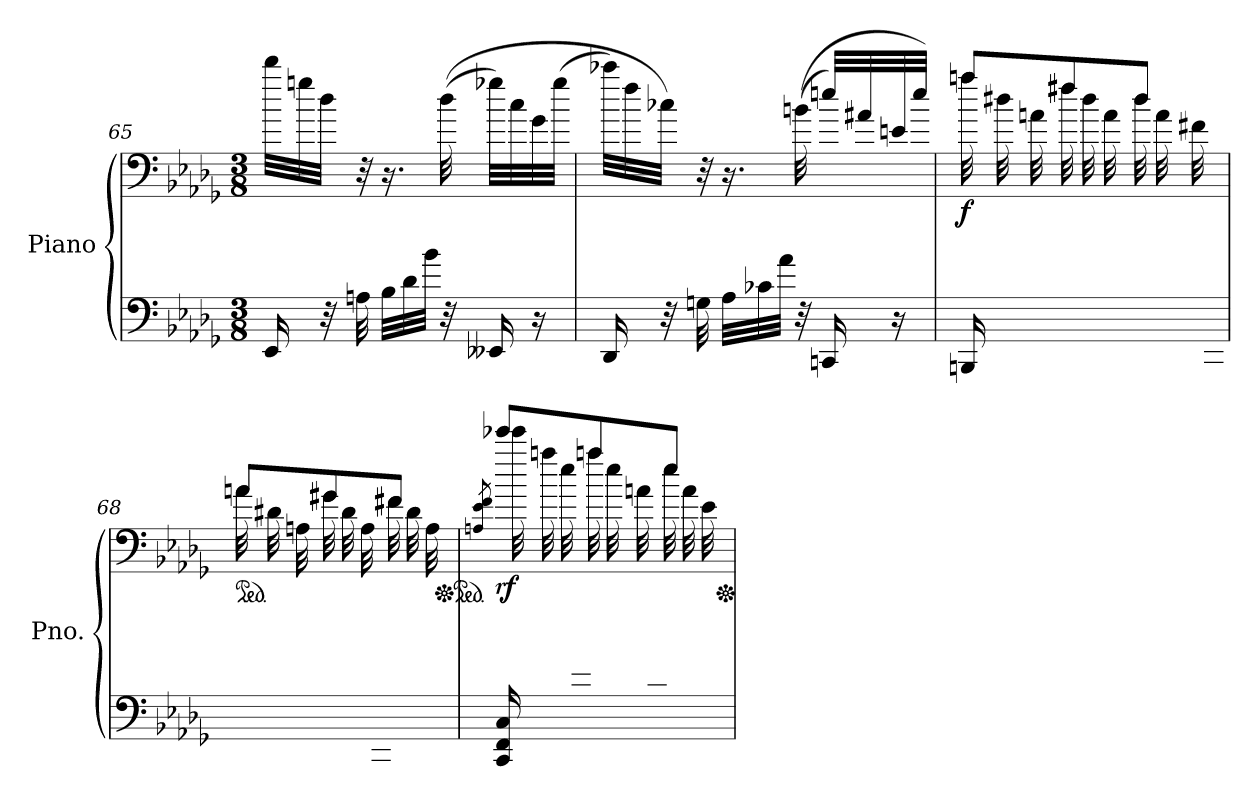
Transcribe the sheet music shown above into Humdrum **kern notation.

**kern	**kern	**dynam
*part1	*part1	*part1
*staff2	*staff1	*staff1/2
*I"Piano	*	*
*I'Pno.	*	*
*clefF4	*clefF4	*
*k[b-e-a-d-g-]	*k[b-e-a-d-g-]	*
*M3/8	*M3/8	*
=65	=65	=65
16EE-/	32ddd-\LLL	.
.	32ggn\	.
32r	32dd-\JJJ	.
32An\	32r	.
32B-\LLL	16.r	.
32d-\	.	.
32b-\JJJ	.	.
32r	(>(>32dd-\	.
16EE--X/	32gg-X\LLL)	.
.	32cc\	.
16r	32g-\	.
.	(>32gg-\JJJ	.
=66	=66	=66
16DD-/	32ccc-X\LLL)	.
.	32ff\	.
32r	32cc-X\JJJ)	.
32Gn\	32r	.
32A-\LLL	16.r	.
32c-X\	.	.
32a-\JJJ	.	.
32r	(>(>32bn\	.
16CCn/	32een/LLL)	.
.	32a#X/	.
16r	32en/	.
.	32ee/JJJ)	.
!!LO:PB:g=z
=67	=67	=67
*^	*^	*
!	!	!	!	!LO:DY:b
16.ryy	16BBBn</	(>8aan/L	32aa\LLL	f
.	.	.	32dd#X\	.
.	16ryy	.	32an\	.
32Bn</JJJ	.	.	32ryy	.
16.ryy	16.ryy	8ff#X/	32ff#\LLL	.
.	.	.	32dd#\	.
.	.	.	32a\	.
32BBn</JJJ	8ryy	.	32ryy	.
16.ryy	.	8dd#/J	32dd#\LLL	.
.	.	.	32a\	.
.	.	.	32f#X\	.
32BBBn</JJJ	32ryy	.	32ryy	.
=68	=68	=68	=68	=68
*	*	*ped	*	*
16.ryy	16.ryy	8an/L	32a\LLL	.
.	.	.	32d#X\	.
.	.	.	32An\	.
32BBn/JJJ	8ryy	.	32ryy	.
16.ryy	.	8g#X/	32g#\LLL	.
.	.	.	32d#\	.
.	.	.	32A\	.
32BBBn/JJJ	8ryy	.	32ryy	.
16.ryy	.	8f#X/J	32f#\LLL	.
.	.	.	32d#\	.
.	.	.	32A\	.
32BBn/JJJ)	32ryy	.	32ryy	.
=69	=69	=69	=69	=69
*	*	*Xped	*	*
*	*	*ped	*	*
.	.	8qAn/ 8qe-/ 8qf/	.	.
!	!	!	!	!LO:DY:b
16.ryy	16CC/ 16FF/ 16C/	8eee-X/L	32eee-\LLL	rf
.	.	.	32aan\	.
.	16ryy	.	32ee-\	.
32c/<< 32f/<<JJJ	.	.	32ryy	.
16.ryy	4ryy	8aa/	32aan\LLL	.
.	.	.	32ee-\	.
.	.	.	32an\	.
32F/<< 32c/<<JJJ	.	.	32ryy	.
16.ryy	.	8ee-/J	32ee-\LLL	.
.	.	.	32a\	.
.	.	.	32e-\	.
32C/<< 32F/<<JJJ	.	.	32ryy	.
*v	*v	*	*	*
*	*Xped	*	*
*	*v	*v	*
=	=	=
*-	*-	*-
